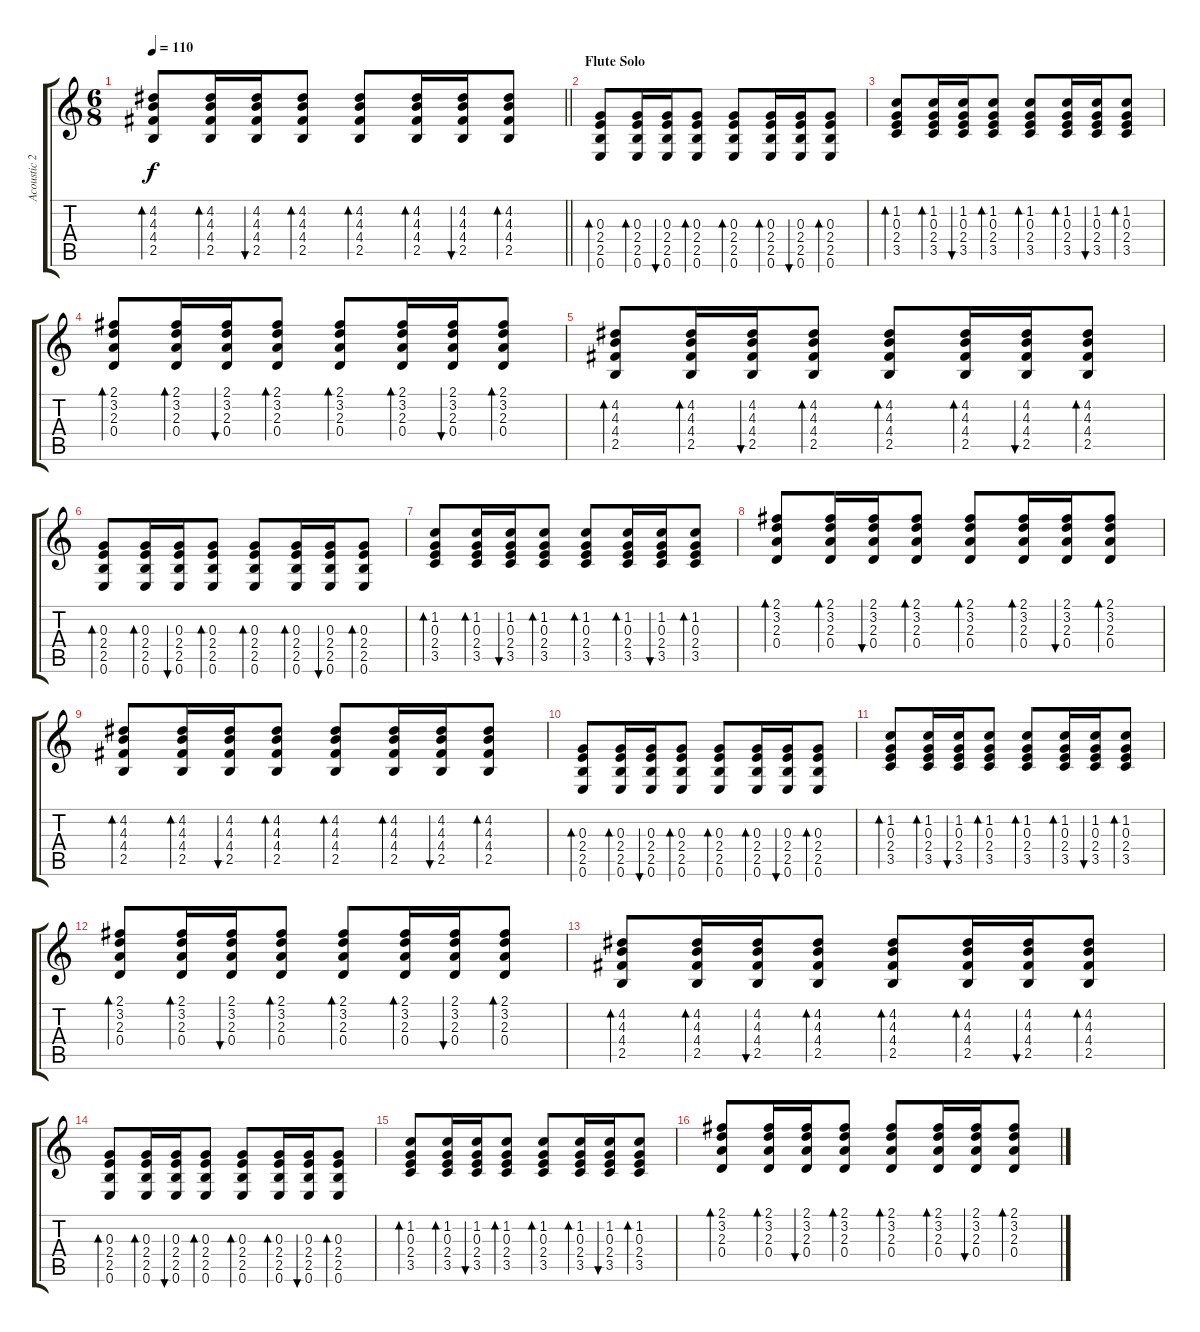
\track ("Acoustic 2" "Acoustic 2") {instrument acousticguitarnylon}
\staff {score tabs}
\tuning (E4 B3 G3 D3 A2 E2) {hide}
\ts (6 8)
\tempo 110
\clef g2
\barLineRight lightlight
\ks c
(4.2 4.3 4.4 2.5).8{bd 60 dy f} (4.2 4.3 4.4 2.5).16{bd 60} (4.2 4.3 4.4 2.5).16{bu 60} (4.2 4.3 4.4 2.5).8{bd 60} (4.2 4.3 4.4 2.5).8{bd 60} (4.2 4.3 4.4 2.5).16{bd 60} (4.2 4.3 4.4 2.5).16{bu 60} (4.2 4.3 4.4 2.5).8{bd 60} |
\section ("" "Flute Solo")
(0.3 2.4 2.5 0.6).8{bd 60} (0.3 2.4 2.5 0.6).16{bd 60} (0.3 2.4 2.5 0.6).16{bu 60} (0.3 2.4 2.5 0.6).8{bd 60} (0.3 2.4 2.5 0.6).8{bd 60} (0.3 2.4 2.5 0.6).16{bd 60} (0.3 2.4 2.5 0.6).16{bu 60} (0.3 2.4 2.5 0.6).8{bd 60} |
(1.2 0.3 2.4 3.5).8{bd 60} (1.2 0.3 2.4 3.5).16{bd 60} (1.2 0.3 2.4 3.5).16{bu 60} (1.2 0.3 2.4 3.5).8{bd 60} (1.2 0.3 2.4 3.5).8{bd 60} (1.2 0.3 2.4 3.5).16{bd 60} (1.2 0.3 2.4 3.5).16{bu 60} (1.2 0.3 2.4 3.5).8{bd 60} |
(2.1 3.2 2.3 0.4).8{bd 60} (2.1 3.2 2.3 0.4).16{bd 60} (2.1 3.2 2.3 0.4).16{bu 60} (2.1 3.2 2.3 0.4).8{bd 60} (2.1 3.2 2.3 0.4).8{bd 60} (2.1 3.2 2.3 0.4).16{bd 60} (2.1 3.2 2.3 0.4).16{bu 60} (2.1 3.2 2.3 0.4).8{bd 60} |
(4.2 4.3 4.4 2.5).8{bd 60} (4.2 4.3 4.4 2.5).16{bd 60} (4.2 4.3 4.4 2.5).16{bu 60} (4.2 4.3 4.4 2.5).8{bd 60} (4.2 4.3 4.4 2.5).8{bd 60} (4.2 4.3 4.4 2.5).16{bd 60} (4.2 4.3 4.4 2.5).16{bu 60} (4.2 4.3 4.4 2.5).8{bd 60} |
(0.3 2.4 2.5 0.6).8{bd 60} (0.3 2.4 2.5 0.6).16{bd 60} (0.3 2.4 2.5 0.6).16{bu 60} (0.3 2.4 2.5 0.6).8{bd 60} (0.3 2.4 2.5 0.6).8{bd 60} (0.3 2.4 2.5 0.6).16{bd 60} (0.3 2.4 2.5 0.6).16{bu 60} (0.3 2.4 2.5 0.6).8{bd 60} |
(1.2 0.3 2.4 3.5).8{bd 60} (1.2 0.3 2.4 3.5).16{bd 60} (1.2 0.3 2.4 3.5).16{bu 60} (1.2 0.3 2.4 3.5).8{bd 60} (1.2 0.3 2.4 3.5).8{bd 60} (1.2 0.3 2.4 3.5).16{bd 60} (1.2 0.3 2.4 3.5).16{bu 60} (1.2 0.3 2.4 3.5).8{bd 60} |
(2.1 3.2 2.3 0.4).8{bd 60} (2.1 3.2 2.3 0.4).16{bd 60} (2.1 3.2 2.3 0.4).16{bu 60} (2.1 3.2 2.3 0.4).8{bd 60} (2.1 3.2 2.3 0.4).8{bd 60} (2.1 3.2 2.3 0.4).16{bd 60} (2.1 3.2 2.3 0.4).16{bu 60} (2.1 3.2 2.3 0.4).8{bd 60} |
(4.2 4.3 4.4 2.5).8{bd 60} (4.2 4.3 4.4 2.5).16{bd 60} (4.2 4.3 4.4 2.5).16{bu 60} (4.2 4.3 4.4 2.5).8{bd 60} (4.2 4.3 4.4 2.5).8{bd 60} (4.2 4.3 4.4 2.5).16{bd 60} (4.2 4.3 4.4 2.5).16{bu 60} (4.2 4.3 4.4 2.5).8{bd 60} |
(0.3 2.4 2.5 0.6).8{bd 60} (0.3 2.4 2.5 0.6).16{bd 60} (0.3 2.4 2.5 0.6).16{bu 60} (0.3 2.4 2.5 0.6).8{bd 60} (0.3 2.4 2.5 0.6).8{bd 60} (0.3 2.4 2.5 0.6).16{bd 60} (0.3 2.4 2.5 0.6).16{bu 60} (0.3 2.4 2.5 0.6).8{bd 60} |
(1.2 0.3 2.4 3.5).8{bd 60} (1.2 0.3 2.4 3.5).16{bd 60} (1.2 0.3 2.4 3.5).16{bu 60} (1.2 0.3 2.4 3.5).8{bd 60} (1.2 0.3 2.4 3.5).8{bd 60} (1.2 0.3 2.4 3.5).16{bd 60} (1.2 0.3 2.4 3.5).16{bu 60} (1.2 0.3 2.4 3.5).8{bd 60} |
(2.1 3.2 2.3 0.4).8{bd 60} (2.1 3.2 2.3 0.4).16{bd 60} (2.1 3.2 2.3 0.4).16{bu 60} (2.1 3.2 2.3 0.4).8{bd 60} (2.1 3.2 2.3 0.4).8{bd 60} (2.1 3.2 2.3 0.4).16{bd 60} (2.1 3.2 2.3 0.4).16{bu 60} (2.1 3.2 2.3 0.4).8{bd 60} |
(4.2 4.3 4.4 2.5).8{bd 60} (4.2 4.3 4.4 2.5).16{bd 60} (4.2 4.3 4.4 2.5).16{bu 60} (4.2 4.3 4.4 2.5).8{bd 60} (4.2 4.3 4.4 2.5).8{bd 60} (4.2 4.3 4.4 2.5).16{bd 60} (4.2 4.3 4.4 2.5).16{bu 60} (4.2 4.3 4.4 2.5).8{bd 60} |
(0.3 2.4 2.5 0.6).8{bd 60} (0.3 2.4 2.5 0.6).16{bd 60} (0.3 2.4 2.5 0.6).16{bu 60} (0.3 2.4 2.5 0.6).8{bd 60} (0.3 2.4 2.5 0.6).8{bd 60} (0.3 2.4 2.5 0.6).16{bd 60} (0.3 2.4 2.5 0.6).16{bu 60} (0.3 2.4 2.5 0.6).8{bd 60} |
(1.2 0.3 2.4 3.5).8{bd 60} (1.2 0.3 2.4 3.5).16{bd 60} (1.2 0.3 2.4 3.5).16{bu 60} (1.2 0.3 2.4 3.5).8{bd 60} (1.2 0.3 2.4 3.5).8{bd 60} (1.2 0.3 2.4 3.5).16{bd 60} (1.2 0.3 2.4 3.5).16{bu 60} (1.2 0.3 2.4 3.5).8{bd 60} |
(2.1 3.2 2.3 0.4).8{bd 60} (2.1 3.2 2.3 0.4).16{bd 60} (2.1 3.2 2.3 0.4).16{bu 60} (2.1 3.2 2.3 0.4).8{bd 60} (2.1 3.2 2.3 0.4).8{bd 60} (2.1 3.2 2.3 0.4).16{bd 60} (2.1 3.2 2.3 0.4).16{bu 60} (2.1 3.2 2.3 0.4).8{bd 60}
